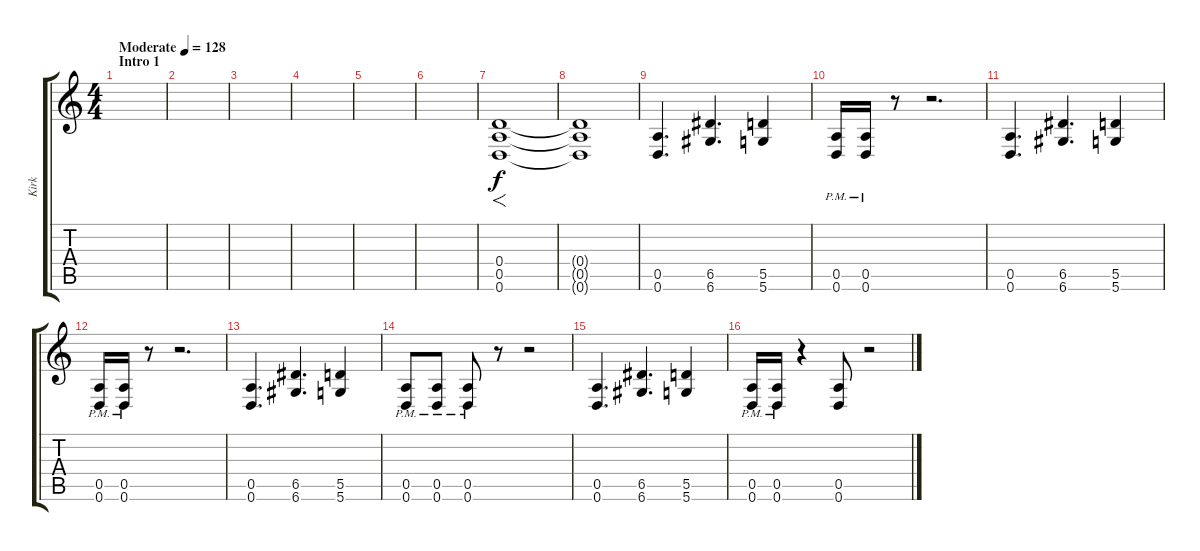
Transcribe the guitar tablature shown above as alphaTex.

\track ("Kirk" "Kirk") {instrument distortionguitar}
\staff {score tabs}
\tuning (E4 B3 G3 D3 A2 D2) {hide}
\ts (4 4)
\section ("" "Intro 1")
\tempo (128 "Moderate")
\clef g2
\ks c
|
|
|
|
|
|
(0.4 0.5 0.6).1{f instrument distortionguitar} |
(0.4{t} 0.5{t} 0.6{t}).1 |
(0.5 0.6).4{d instrument distortionguitar} (6.5 6.6).4{d} (5.5 5.6).4 |
(0.5{pm} 0.6{pm}).16 (0.5{pm} 0.6{pm}).16 r.8 r.2{d} |
(0.5 0.6).4{d} (6.5 6.6).4{d} (5.5 5.6).4 |
(0.5{pm} 0.6{pm}).16 (0.5{pm} 0.6{pm}).16 r.8 r.2{d} |
(0.5 0.6).4{d} (6.5 6.6).4{d} (5.5 5.6).4 |
(0.5{pm} 0.6{pm}).8 (0.5{pm} 0.6{pm}).8 (0.5{pm} 0.6{pm}).8 r.8 r.2 |
(0.5 0.6).4{d} (6.5 6.6).4{d} (5.5 5.6).4 |
(0.5{pm} 0.6{pm}).16 (0.5{pm} 0.6{pm}).16 r.4 (0.5 0.6).8 r.2
